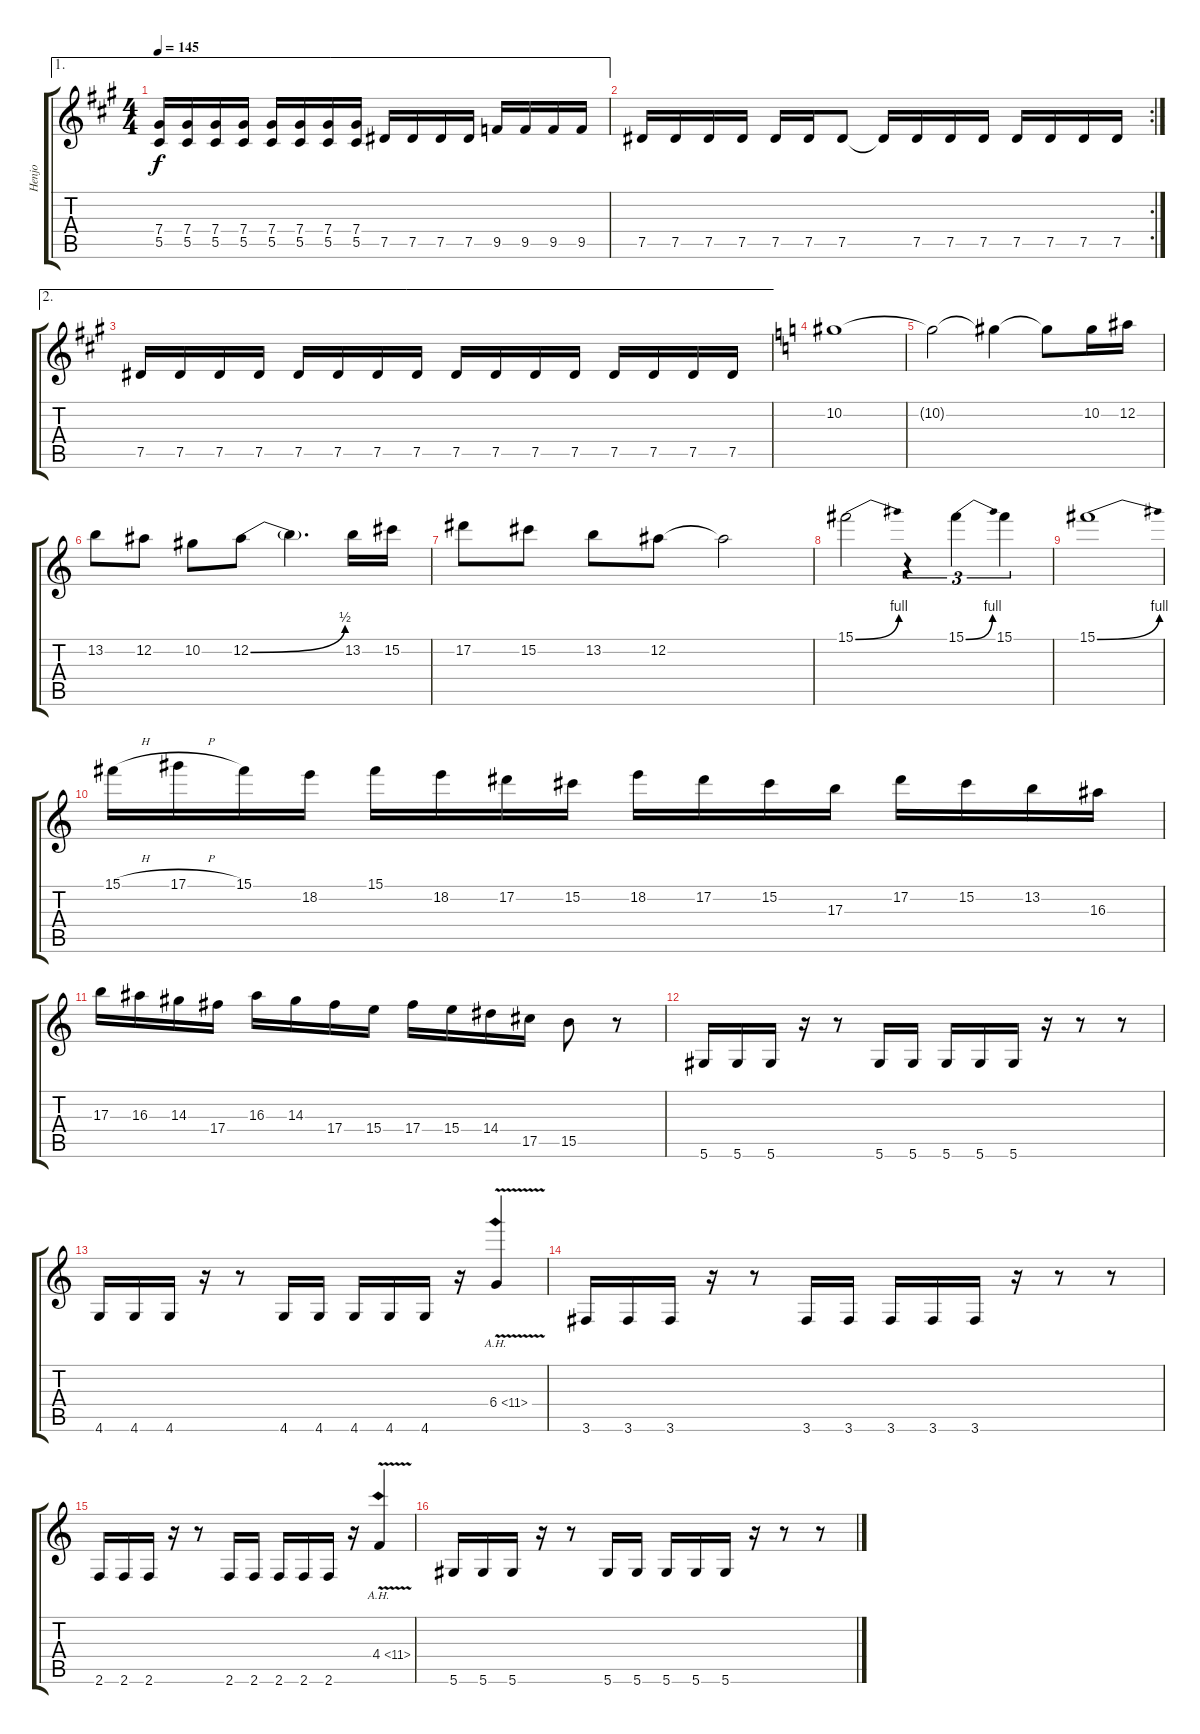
\track ("Henjo" "Henjo") {instrument distortionguitar}
\staff {score tabs}
\tuning (Eb4 Bb3 Gb3 Db3 Ab2 Eb2) {hide}
\ae 1
\ts (4 4)
\tempo 145
\clef g2
\ks a
(7.4 5.5).16{dy f} (7.4 5.5).16 (7.4 5.5).16 (7.4 5.5).16 (7.4 5.5).16 (7.4 5.5).16 (7.4 5.5).16 (7.4 5.5).16 7.5.16 7.5.16 7.5.16 7.5.16 9.5.16 9.5.16 9.5.16 9.5.16 |
\rc 2
7.5.16 7.5.16 7.5.16 7.5.16 7.5.16 7.5.16 7.5.8 7.5{t}.16 7.5.16 7.5.16 7.5.16 7.5.16 7.5.16 7.5.16 7.5.16 |
\ae 2
7.5.16 7.5.16 7.5.16 7.5.16 7.5.16 7.5.16 7.5.16 7.5.16 7.5.16 7.5.16 7.5.16 7.5.16 7.5.16 7.5.16 7.5.16 7.5.16 |
\ks c
10.2.1 |
10.2{t}.2 10.2{t}.4 10.2{t}.8 10.2.16 12.2.16 |
13.2.8 12.2.8 10.2.8 12.2{be (bend 0 0 60 2)}.8 12.2{t}.4{d} 13.2.16 15.2.16 |
17.2.8 15.2.8 13.2.8 12.2.8 12.2{t}.2 |
15.1{be (bend 0 0 60 4)}.2 r.4{tu (3 2)} 15.1{be (bend 0 0 60 4)}.4{tu (3 2)} 15.1.4{tu (3 2)} |
15.1{be (bend 0 0 60 4)}.1 |
15.1{h}.16 17.1{h}.16 15.1.16 18.2.16 15.1.16 18.2.16 17.2.16 15.2.16 18.2.16 17.2.16 15.2.16 17.3.16 17.2.16 15.2.16 13.2.16 16.3.16 |
17.3.16 16.3.16 14.3.16 17.4.16 16.3.16 14.3.16 17.4.16 15.4.16 17.4.16 15.4.16 14.4.16 17.5.16 15.5.8 r.8 |
5.6.16 5.6.16 5.6.16 r.16 r.8 5.6.16 5.6.16 5.6.16 5.6.16 5.6.16 r.16 r.8 r.8 |
4.6.16 4.6.16 4.6.16 r.16 r.8 4.6.16 4.6.16 4.6.16 4.6.16 4.6.16 r.16 6.4{ah 5 v}.4{instrument guitarharmonics} |
3.6.16{instrument distortionguitar} 3.6.16 3.6.16 r.16 r.8 3.6.16 3.6.16 3.6.16 3.6.16 3.6.16 r.16 r.8 r.8 |
2.6.16 2.6.16 2.6.16 r.16 r.8 2.6.16 2.6.16 2.6.16 2.6.16 2.6.16 r.16 4.4{ah 7 v}.4{instrument guitarharmonics} |
5.6.16{instrument distortionguitar} 5.6.16 5.6.16 r.16 r.8 5.6.16 5.6.16 5.6.16 5.6.16 5.6.16 r.16 r.8 r.8
